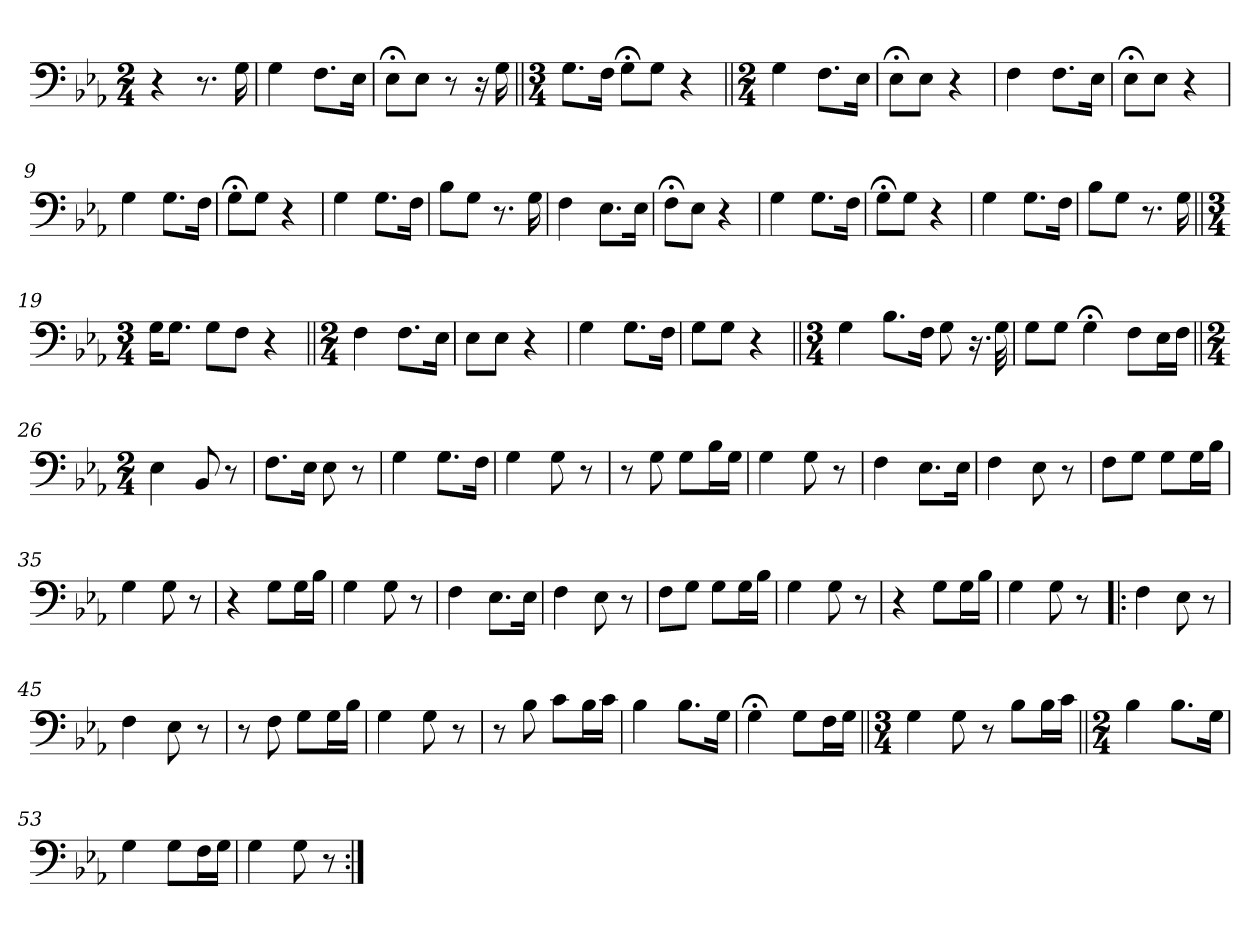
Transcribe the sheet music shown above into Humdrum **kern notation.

**kern
*part1
*staff1
*clefF4
*k[b-e-a-]
*M2/4
=1
4r
8.r
16G\
=2
4G\
8.F\L
16E-\Jk
=3
8E-;<\L
8E-\J
8r
16r
16G\
=4||
*M3/4
8.G\L
16F\Jk
8G;<\L
8G\J
4r
=5||
*M2/4
4G\
8.F\L
16E-\Jk
=6
8E-;<\L
8E-\J
4r
=7
4F\
8.F\L
16E-\Jk
=8
8E-;<\L
8E-\J
4r
=9
4G\
8.G\L
16F\Jk
=10
8G;<\L
8G\J
4r
=11
4G\
8.G\L
16F\Jk
=12
8B-\L
8G\J
8.r
16G\
=13
4F\
8.E-\L
16E-\Jk
=14
8F;<\L
8E-\J
4r
=15
4G\
8.G\L
16F\Jk
=16
8G;<\L
8G\J
4r
=17
4G\
8.G\L
16F\Jk
=18
8B-\L
8G\J
8.r
16G\
=19||
*M3/4
16G\KL
8.G\J
8G\L
8F\J
4r
=20||
*M2/4
4F\
8.F\L
16E-\Jk
=21
8E-\L
8E-\J
4r
=22
4G\
8.G\L
16F\Jk
=23
8G\L
8G\J
4r
=24||
*M3/4
4G\
8.B-\L
16F\Jk
8G\
16.r
32G\
=25
8G\L
8G\J
4G;<\
8F\L
16E-\L
16F\JJ
=26||
*M2/4
4E-\
8BB-/
8r
=27
8.F\L
16E-\Jk
8E-\
8r
=28
4G\
8.G\L
16F\Jk
=29
4G\
8G\
8r
=30
8r
8G\
8G\L
16B-\L
16G\JJ
=31
4G\
8G\
8r
=32
4F\
8.E-\L
16E-\Jk
=33
4F\
8E-\
8r
=34
8F\L
8G\J
8G\L
16G\L
16B-\JJ
=35
4G\
8G\
8r
=36
4r
8G\L
16G\L
16B-\JJ
=37
4G\
8G\
8r
=38
4F\
8.E-\L
16E-\Jk
=39
4F\
8E-\
8r
=40
8F\L
8G\J
8G\L
16G\L
16B-\JJ
=41
4G\
8G\
8r
=42
4r
8G\L
16G\L
16B-\JJ
=43
4G\
8G\
8r
=44!|:
4F\
8E-\
8r
=45
4F\
8E-\
8r
=46
8r
8F\
8G\L
16G\L
16B-\JJ
=47
4G\
8G\
8r
=48
8r
8B-\
8c\L
16B-\L
16c\JJ
=49
4B-\
8.B-\L
16G\Jk
=50
4G;<\
8G\L
16F\L
16G\JJ
=51||
*M3/4
4G\
8G\
8r
8B-\L
16B-\L
16c\JJ
=52||
*M2/4
4B-\
8.B-\L
16G\Jk
=53
4G\
8G\L
16F\L
16G\JJ
=54
4G\
8G\
8r
=:|!
*-
